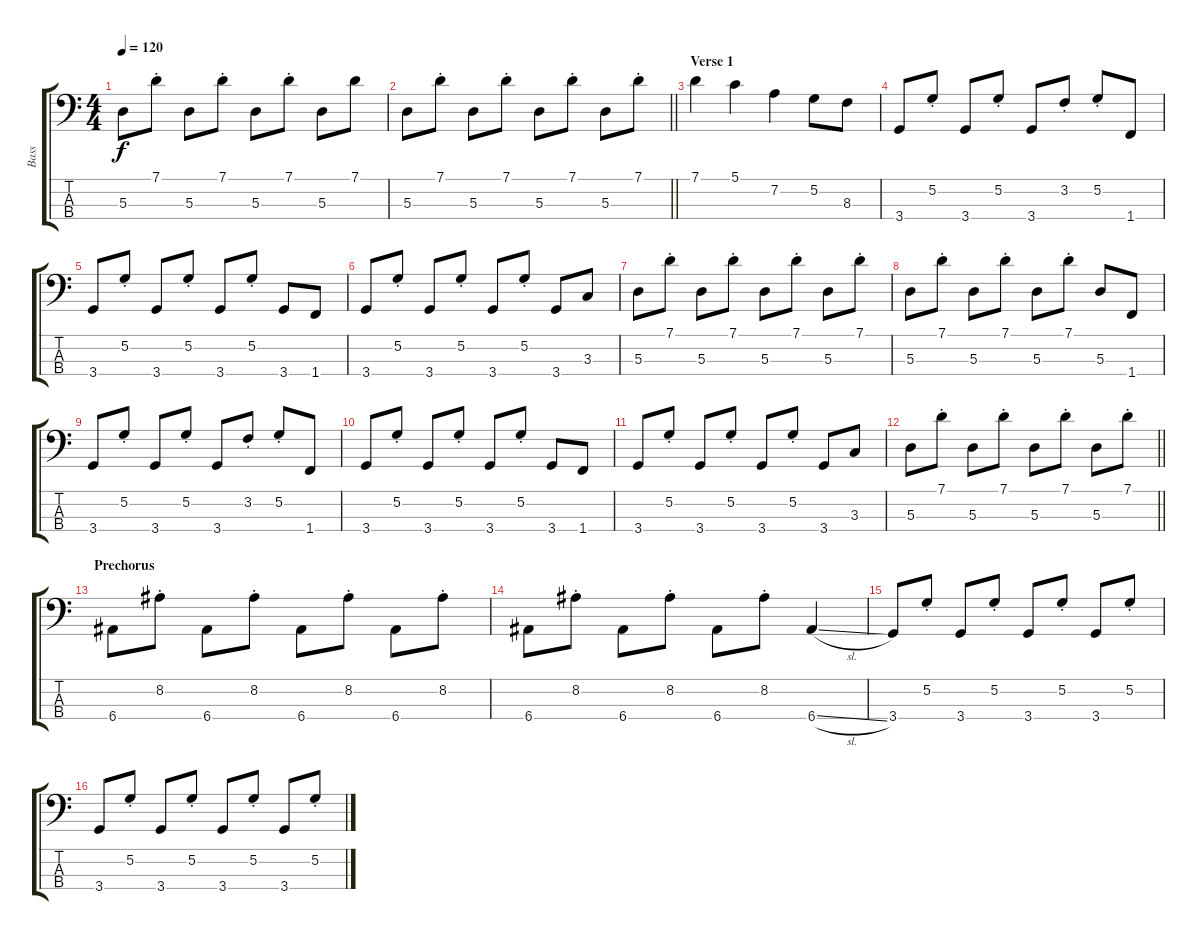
\track ("Bass" "Bass") {instrument electricbassfinger}
\staff {score tabs}
\tuning (G2 D2 A1 E1) {hide}
\ts (4 4)
\tempo 120
\clef f4
\ks c
5.3.8{dy f} 7.1{st}.8 5.3.8 7.1{st}.8 5.3.8 7.1{st}.8 5.3.8 7.1.8 |
\barLineRight lightlight
5.3.8 7.1{st}.8 5.3.8 7.1{st}.8 5.3.8 7.1{st}.8 5.3.8 7.1{st}.8 |
\section ("" "Verse 1")
7.1.4 5.1.4 7.2.4 5.2.8 8.3.8 |
3.4.8 5.2{st}.8 3.4.8 5.2{st}.8 3.4.8 3.2{st}.8 5.2{st}.8 1.4.8 |
3.4.8 5.2{st}.8 3.4.8 5.2{st}.8 3.4.8 5.2{st}.8 3.4.8 1.4.8 |
3.4.8 5.2{st}.8 3.4.8 5.2{st}.8 3.4.8 5.2{st}.8 3.4.8 3.3.8 |
5.3.8 7.1{st}.8 5.3.8 7.1{st}.8 5.3.8 7.1{st}.8 5.3.8 7.1{st}.8 |
5.3.8 7.1{st}.8 5.3.8 7.1{st}.8 5.3.8 7.1{st}.8 5.3.8 1.4.8 |
3.4.8 5.2{st}.8 3.4.8 5.2{st}.8 3.4.8 3.2{st}.8 5.2{st}.8 1.4.8 |
3.4.8 5.2{st}.8 3.4.8 5.2{st}.8 3.4.8 5.2{st}.8 3.4.8 1.4.8 |
3.4.8 5.2{st}.8 3.4.8 5.2{st}.8 3.4.8 5.2{st}.8 3.4.8 3.3.8 |
\barLineRight lightlight
5.3.8 7.1{st}.8 5.3.8 7.1{st}.8 5.3.8 7.1{st}.8 5.3.8 7.1{st}.8 |
\section ("" "Prechorus")
6.4.8 8.2{st}.8 6.4.8 8.2{st}.8 6.4.8 8.2{st}.8 6.4.8 8.2{st}.8 |
6.4.8 8.2{st}.8 6.4.8 8.2{st}.8 6.4.8 8.2{st}.8 6.4{sl}.4 |
3.4.8 5.2{st}.8 3.4.8 5.2{st}.8 3.4.8 5.2{st}.8 3.4.8 5.2{st}.8 |
3.4.8 5.2{st}.8 3.4.8 5.2{st}.8 3.4.8 5.2{st}.8 3.4.8 5.2{st}.8
